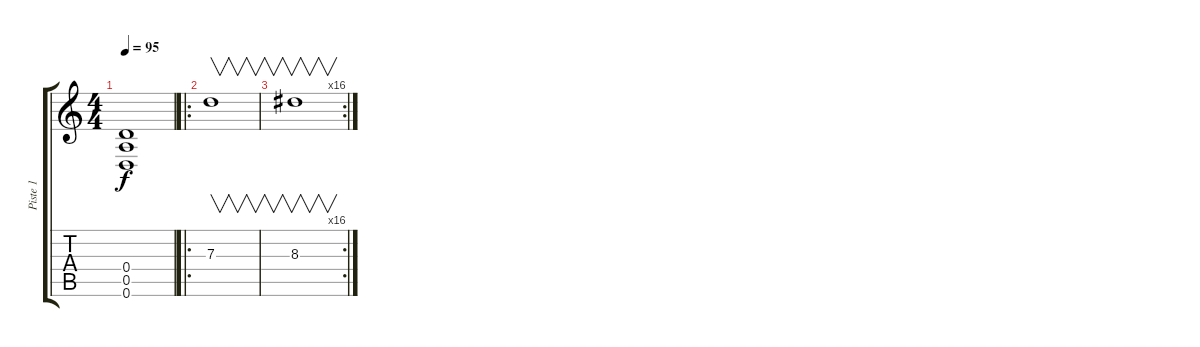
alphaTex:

\track ("Piste 1" "Piste 1") {instrument overdrivenguitar}
\staff {score tabs}
\tuning (E4 B3 G3 D3 A2 D2) {hide}
\ts (4 4)
\tempo 95
\clef g2
\ks c
(0.4 0.5 0.6).1{dy f} |
\ro
7.3.1{v} |
\rc 16
8.3.1{v}
